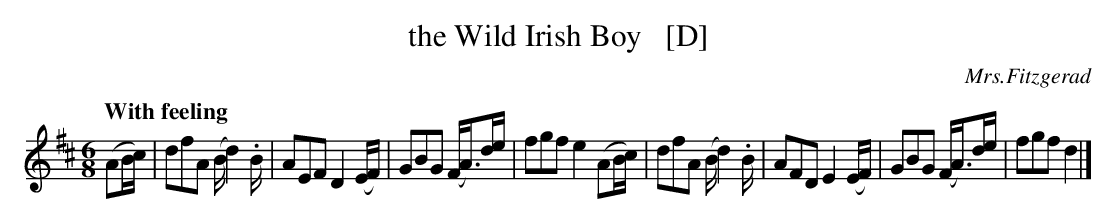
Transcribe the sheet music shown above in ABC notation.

X:1
T: the Wild Irish Boy   [D]
M: 6/8
L: 1/8
Q: "With feeling"
O: Mrs.Fitzgerad
K: D
(AB/c/) \
| dfA (B/d2).B/ | AEF D2(E/F/) \
| GBG (F<A)d/e/ | fgf e2(AB/c/) \
| dfA (B/d2).B/ | AFD E2(E/F/) \
| GBG (F<A)d/e/ | fgf d2 |]
